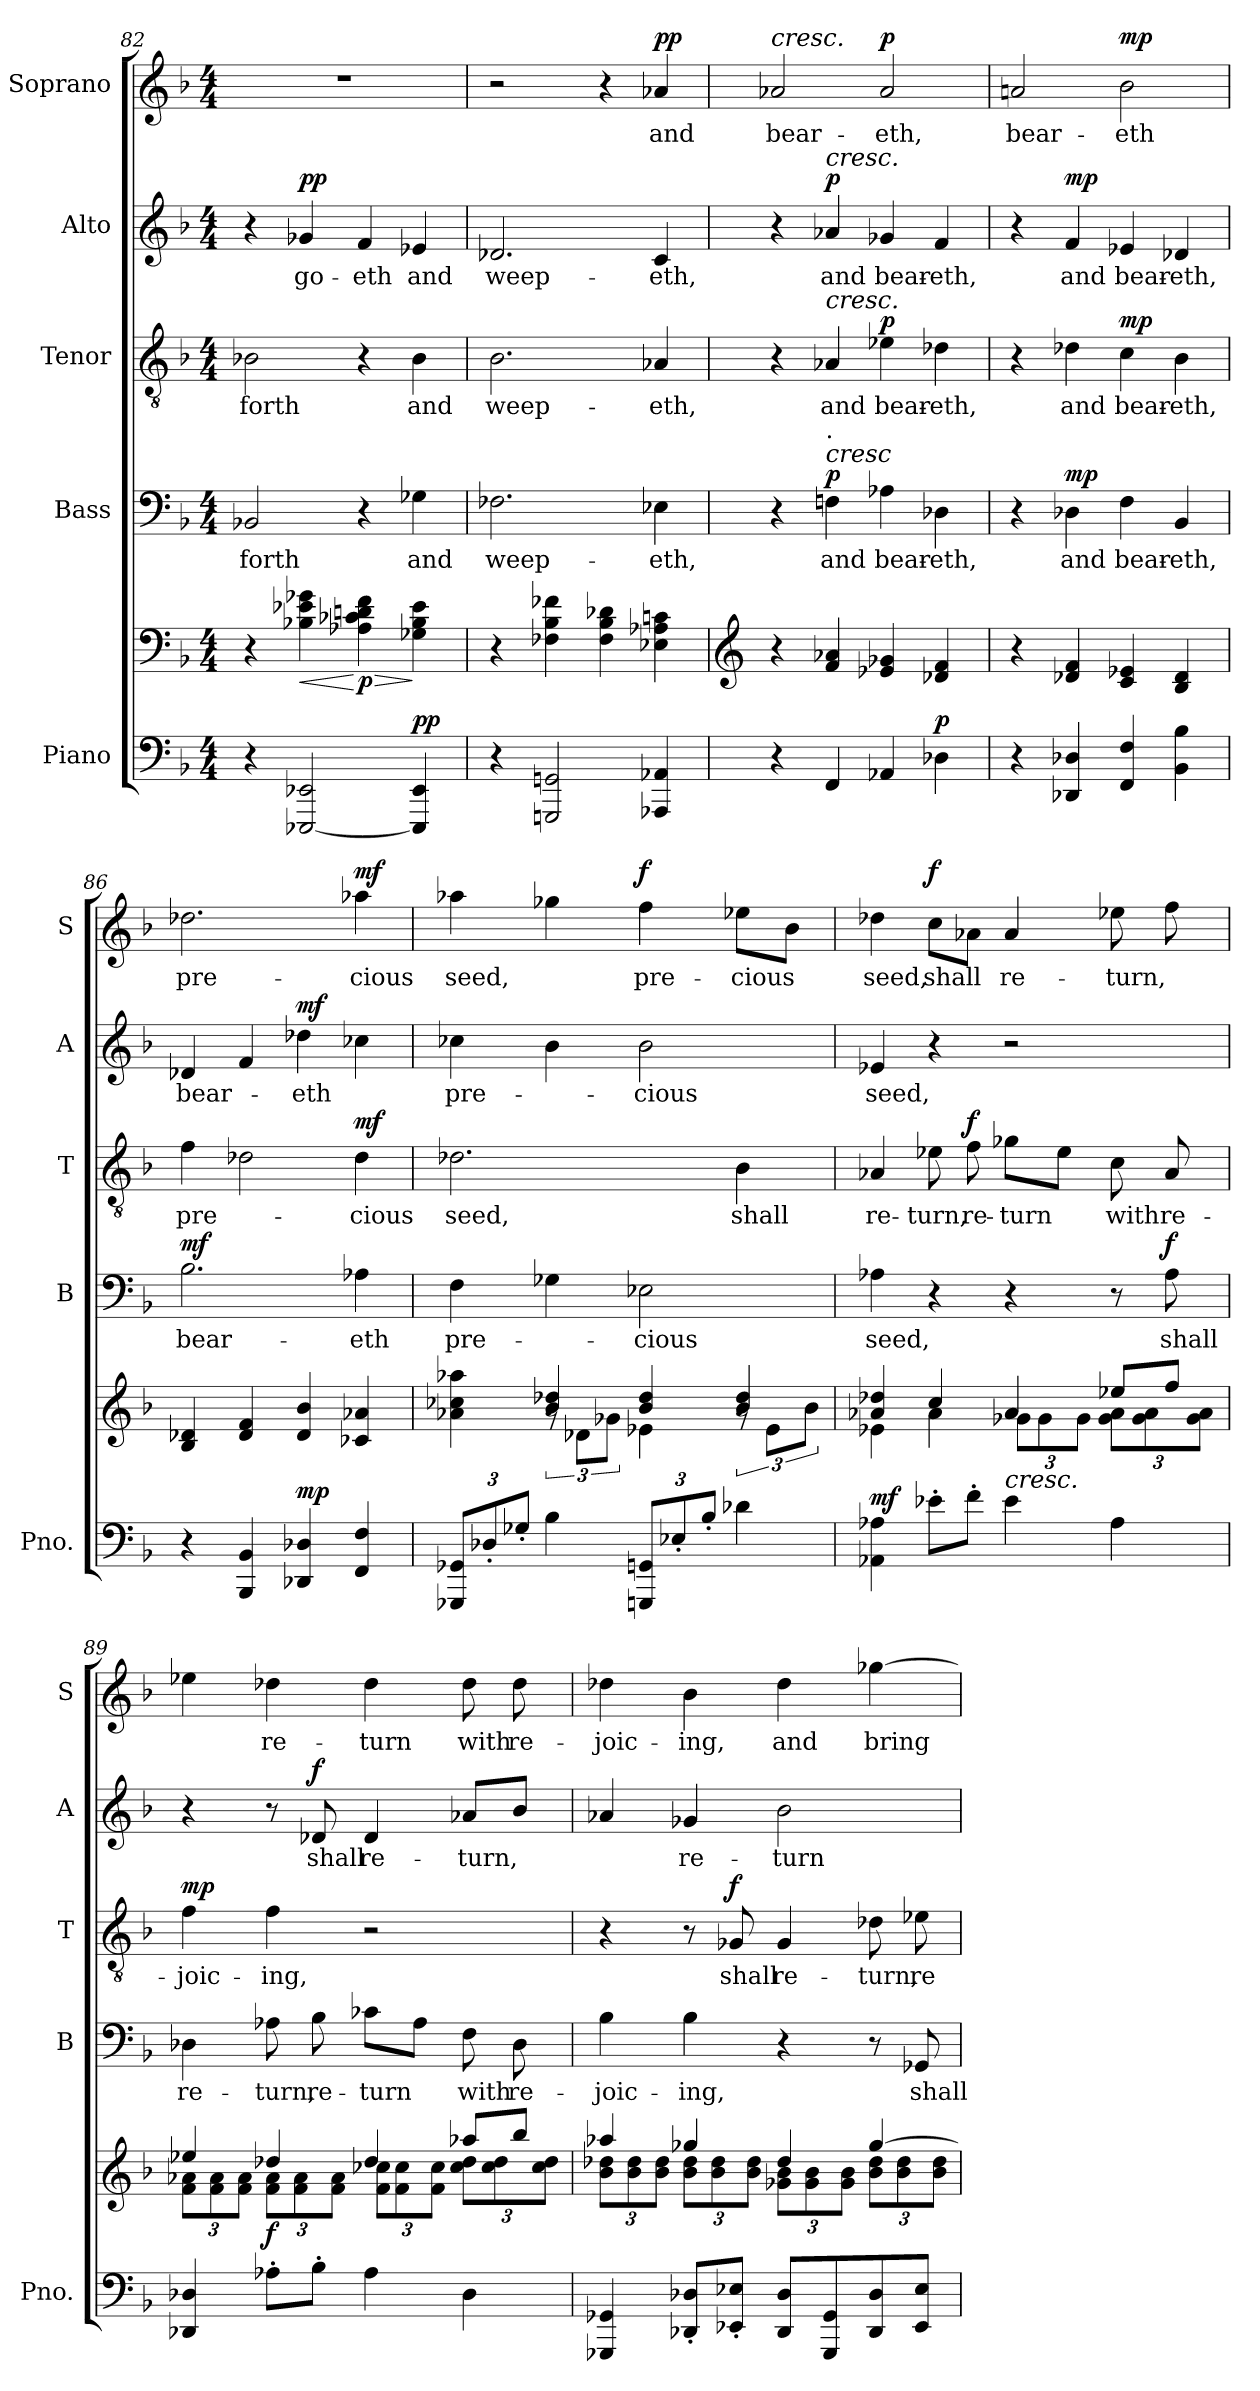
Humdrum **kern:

**kern	**kern	**dynam	**kern	**text	**dynam	**kern	**text	**dynam	**kern	**text	**dynam	**kern	**text	**dynam
*part5	*part5	*part5	*part4	*part4	*part4	*part3	*part3	*part3	*part2	*part2	*part2	*part1	*part1	*part1
*staff6	*staff5	*staff5/6	*staff4	*staff4	*staff4	*staff3	*staff3	*staff3	*staff2	*staff2	*staff2	*staff1	*staff1	*staff1
*I"Piano	*	*	*I"Bass	*	*	*I"Tenor	*	*	*I"Alto	*	*	*I"Soprano	*	*
*I'Pno.	*	*	*I'B	*	*	*I'T	*	*	*I'A	*	*	*I'S	*	*
*clefF4	*clefF4	*	*clefF4	*	*	*clefGv2	*	*	*clefG2	*	*	*clefG2	*	*
*k[b-]	*k[b-]	*	*k[b-]	*	*	*k[b-]	*	*	*k[b-]	*	*	*k[b-]	*	*
*M4/4	*M4/4	*	*M4/4	*	*	*M4/4	*	*	*M4/4	*	*	*M4/4	*	*
=82	=82	=82	=82	=82	=82	=82	=82	=82	=82	=82	=82	=82	=82	=82
!	!	!	!	!LO:LY:b	!	!	!LO:LY:b	!	!	!	!	!	!	!
4r	4r	.	2BB-X/	forth	.	2B-X\	forth	.	4r	.	.	1r	.	.
!	!	!LO:HP:b	!	!	!	!	!	!	!	!LO:LY:b	!LO:DY:a	!	!	!
[2EEE-X/ 2EE-X/	4B-X\ 4e-X\ 4g-X\	<	.	.	.	.	.	.	4g-X/	go-	pp	.	.	.
!	!	!LO:HP:n=1:b	!	!	!	!	!	!	!	!LO:LY:b	!	!	!	!
!	!	!LO:DY:n=1:b	!	!	!	!	!	!	!	!	!	!	!	!
.	4A-X\ 4c-X\ 4dn\ 4f\	[ > p	4r	.	.	4r	.	.	4f/	-eth	.	.	.	.
!	!	!LO:DY:n=2:a=2	!	!LO:LY:b	!	!	!LO:LY:b	!	!	!LO:LY:b	!	!	!	!
4EEE-/] 4EE-/	4G-X\ 4B-\ 4e-\	] pp	4G-X\	and	.	4B-\	and	.	4e-X/	and	.	.	.	.
!!LO:PB:g=z
=83	=83	=83	=83	=83	=83	=83	=83	=83	=83	=83	=83	=83	=83	=83
!	!	!	!	!LO:LY:b	!	!	!LO:LY:b	!	!	!LO:LY:b	!	!	!	!
4r	4r	.	2.F-X\	weep-	.	2.B-\	weep-	.	2.d-X/	weep-	.	2r	.	.
2GGGn/ 2GGn/	4F-X\ 4B-\ 4f-X\	.	.	.	.	.	.	.	.	.	.	.	.	.
.	4F-\ 4B-\ 4d-X\	.	.	.	.	.	.	.	.	.	.	4r	.	.
!	!	!	!	!LO:LY:b	!	!	!LO:LY:b	!	!	!LO:LY:b	!	!	!LO:LY:b	!LO:DY:a
4AAA-X/ 4AA-X/	4E-X\ 4A-X\ 4cn\	.	4E-X\	-eth,	.	4A-X/	-eth,	.	4c/	-eth,	.	4a-X/	and	pp
=84	=84	=84	=84	=84	=84	=84	=84	=84	=84	=84	=84	=84	=84	=84
*	*clefG2	*	*	*	*	*	*	*	*	*	*	*	*	*
!	!	!	!	!	!	!	!	!	!	!	!	!LO:TX:a:i:t=cresc.	!	!
!	!	!	!	!	!	!	!	!	!	!	!	!	!LO:LY:b	!
4r	4r	.	4r	.	.	4r	.	.	4r	.	.	2a-X/	bear-	.
!	!	!	!	!	!	!	!	!	!LO:TX:a:i:t=cresc.	!	!	!	!	!
!	!	!	!	!	!	!LO:TX:a:i:t=cresc.	!	!	!	!	!	!	!	!
!	!	!	!LO:TX:a:i:t=cresc	!	!	!	!	!	!	!	!	!	!	!
!	!	!	!LO:TX:a:t=.	!	!	!	!	!	!	!	!	!	!	!
!	!	!	!	!LO:LY:b	!LO:DY:a	!	!LO:LY:b	!	!	!LO:LY:b	!LO:DY:a	!	!	!
4FF/	4f/ 4a-X/	.	4Fn\	and	p	4A-X/	and	.	4a-X/	and	p	.	.	.
!	!	!	!	!LO:LY:b	!	!	!LO:LY:b	!LO:DY:a	!	!LO:LY:b	!	!	!LO:LY:b	!LO:DY:a
4AA-X/	4e-X/ 4g-X/	.	4A-X\	bear-	.	4e-X\	bear-	p	4g-X/	bear-	.	2a-/	-eth,	p
!	!	!LO:DY:a=2	!	!LO:LY:b	!	!	!LO:LY:b	!	!	!LO:LY:b	!	!	!	!
4D-X\	4d-X/ 4f/	p	4D-X\	-eth,	.	4d-X\	-eth,	.	4f/	-eth,	.	.	.	.
=85	=85	=85	=85	=85	=85	=85	=85	=85	=85	=85	=85	=85	=85	=85
!	!	!	!	!	!	!	!	!	!	!	!	!	!LO:LY:b	!
4r	4r	.	4r	.	.	4r	.	.	4r	.	.	2an/	bear-	.
!	!	!	!	!LO:LY:b	!LO:DY:a	!	!LO:LY:b	!	!	!LO:LY:b	!LO:DY:a	!	!	!
4DD-X/ 4D-X/	4d-X/ 4f/	.	4D-X\	and	mp	4d-X\	and	.	4f/	and	mp	.	.	.
!	!	!	!	!LO:LY:b	!	!	!LO:LY:b	!LO:DY:a	!	!LO:LY:b	!	!	!LO:LY:b	!LO:DY:a
4FF/ 4F/	4c/ 4e-X/	.	4F\	bear-	.	4c\	bear-	mp	4e-X/	bear-	.	2b-\	-eth	mp
!	!	!	!	!LO:LY:b	!	!	!LO:LY:b	!	!	!LO:LY:b	!	!	!	!
4BB-\ 4B-\	4B-/ 4d-/	.	4BB-/	-eth,	.	4B-\	-eth,	.	4d-X/	-eth,	.	.	.	.
=86	=86	=86	=86	=86	=86	=86	=86	=86	=86	=86	=86	=86	=86	=86
!	!	!	!	!LO:LY:b	!LO:DY:a	!	!LO:LY:b	!	!	!LO:LY:b	!	!	!LO:LY:b	!
4r	4B-/ 4d-X/	.	2.B-\	bear-	mf	4f\	pre-	.	4d-X/	bear-	.	2.dd-X\	pre-	.
4BBB-/ 4BB-/	4d-/ 4f/	.	.	.	.	2d-X\	.	.	4f/	.	.	.	.	.
!	!	!LO:DY:a=2	!	!	!	!	!	!	!	!LO:LY:b	!LO:DY:a	!	!	!
4DD-X/ 4D-X/	4d-/ 4b-/	mp	.	.	.	.	.	.	4dd-X\	-eth	mf	.	.	.
!	!	!	!	!LO:LY:b	!	!	!LO:LY:b	!LO:DY:a	!	!	!	!	!LO:LY:b	!LO:DY:a
4FF/ 4F/	4c-X/ 4a-X/	.	4A-X\	-eth	.	4d-\	-cious	mf	4cc-X\	.	.	4aa-X\	-cious	mf
=87	=87	=87	=87	=87	=87	=87	=87	=87	=87	=87	=87	=87	=87	=87
*Xbrackettup	*	*	*	*	*	*	*	*	*	*	*	*	*	*
*	*^	*	*	*	*	*	*	*	*	*	*	*	*	*
!	!	!	!	!	!LO:LY:b	!	!	!LO:LY:b	!	!	!LO:LY:b	!	!	!LO:LY:b	!
12GGG-X/ 12GG-X/L	4a-X\ 4cc-X\ 4aa-X\	4rgyy	.	4F\	pre-	.	2.d-X\	seed,	.	4cc-X\	pre-	.	4aa-X\	seed,	.
12D-X'/	.	.	.	.	.	.	.	.	.	.	.	.	.	.	.
12G-X'/J	.	.	.	.	.	.	.	.	.	.	.	.	.	.	.
4B-\	4b-/ 4dd-X/	12rg	.	4G-X\	.	.	.	.	.	4b-\	.	.	4gg-X\	.	.
.	.	12d-X\L	.	.	.	.	.	.	.	.	.	.	.	.	.
.	.	12g-X\J	.	.	.	.	.	.	.	.	.	.	.	.	.
!	!	!	!	!	!LO:LY:b	!	!	!	!	!	!LO:LY:b	!	!	!LO:LY:b	!LO:DY:a
12GGGn/ 12GGn/L	4b-/ 4dd-/	4e-X\	.	2E-X\	-cious	.	.	.	.	2b-\	-cious	.	4ff\	pre-	f
12E-X'/	.	.	.	.	.	.	.	.	.	.	.	.	.	.	.
12B-'/J	.	.	.	.	.	.	.	.	.	.	.	.	.	.	.
!	!	!	!	!	!	!	!	!LO:LY:b	!	!	!	!	!	!LO:LY:b	!
4d-X\	4b-/ 4dd-/	12rg	.	.	.	.	4B-\	shall	.	.	.	.	8ee-X\L	-cious	.
.	.	12e-\L	.	.	.	.	.	.	.	.	.	.	.	.	.
.	.	.	.	.	.	.	.	.	.	.	.	.	8b-\J	.	.
.	.	12b-\J	.	.	.	.	.	.	.	.	.	.	.	.	.
!!LO:LB:g=z
=88	=88	=88	=88	=88	=88	=88	=88	=88	=88	=88	=88	=88	=88	=88	=88
!	!	!	!LO:DY:a=2	!	!LO:LY:b	!	!	!LO:LY:b	!	!	!LO:LY:b	!	!	!LO:LY:b	!
4AA-X\ 4A-X\	4a-X/ 4dd-X/	4e-X\	mf	4A-X\	seed,	.	4A-X/	re-	.	4e-X/	seed,	.	4dd-X\	seed,	.
!	!	!	!	!	!	!	!	!LO:LY:b	!	!	!	!	!	!LO:LY:b	!LO:DY:a
8e-X'\L	4cc/	4a-\	.	4r	.	.	8e-X\	-turn,	.	4r	.	.	8cc\L	shall	f
!	!	!	!	!	!	!	!	!LO:LY:b	!LO:DY:a	!	!	!	!	!	!
8f'\J	.	.	.	.	.	.	8f\	re-	f	.	.	.	8a-X\J	.	.
*	*	*Xbrackettup	*	*	*	*	*	*	*	*	*	*	*	*	*
!LO:TX:a:i:t=cresc.	!	!	!	!	!	!	!	!	!	!	!	!	!	!	!
!	!	!	!	!	!	!	!	!LO:LY:b	!	!	!	!	!	!LO:LY:b	!
4e-\	4a-/	12g-X\L	.	4r	.	.	8g-X\L	-turn	.	2r	.	.	4a-/	re-	.
.	.	12g-\	.	.	.	.	.	.	.	.	.	.	.	.	.
.	.	.	.	.	.	.	8e-\J	.	.	.	.	.	.	.	.
.	.	12g-\J	.	.	.	.	.	.	.	.	.	.	.	.	.
!	!	!	!	!	!	!	!	!LO:LY:b	!	!	!	!	!	!LO:LY:b	!
4A-\	8ee-X/L	12g-\ 12a-\L	.	8r	.	.	8c\	with	.	.	.	.	8ee-X\	-turn,	.
.	.	12g-\ 12a-\	.	.	.	.	.	.	.	.	.	.	.	.	.
!	!	!	!	!	!LO:LY:b	!LO:DY:a	!	!LO:LY:b	!	!	!	!	!	!	!
.	8ff/J	.	.	8A-\	shall	f	8A-/	re-	.	.	.	.	8ff\	.	.
.	.	12g-\ 12a-\J	.	.	.	.	.	.	.	.	.	.	.	.	.
=89	=89	=89	=89	=89	=89	=89	=89	=89	=89	=89	=89	=89	=89	=89	=89
!	!	!	!	!	!LO:LY:b	!	!	!LO:LY:b	!LO:DY:a	!	!	!	!	!	!
4DD-X/ 4D-X/	4ee-X/	12f\ 12a-X\L	.	4D-X\	re-	.	4f\	-joic-	mp	4r	.	.	4ee-X\	.	.
.	.	12f\ 12a-\	.	.	.	.	.	.	.	.	.	.	.	.	.
.	.	12f\ 12a-\J	.	.	.	.	.	.	.	.	.	.	.	.	.
!	!	!	!LO:DY:a=2	!	!LO:LY:b	!	!	!LO:LY:b	!	!	!	!	!	!LO:LY:b	!
8A-X'\L	4dd-X/	12f\ 12a-\L	f	8A-X\	-turn,	.	4f\	-ing,	.	8r	.	.	4dd-X\	re-	.
.	.	12f\ 12a-\	.	.	.	.	.	.	.	.	.	.	.	.	.
!	!	!	!	!	!LO:LY:b	!	!	!	!	!	!LO:LY:b	!LO:DY:a	!	!	!
8B-'\J	.	.	.	8B-\	re-	.	.	.	.	8d-X/	shall	f	.	.	.
.	.	12f\ 12a-\J	.	.	.	.	.	.	.	.	.	.	.	.	.
!	!	!	!	!	!LO:LY:b	!	!	!	!	!	!LO:LY:b	!	!	!LO:LY:b	!
4A-\	4dd-/	12f\ 12cc-X\L	.	8c-X\L	-turn	.	2r	.	.	4d-/	re-	.	4dd-\	-turn	.
.	.	12f\ 12cc-\	.	.	.	.	.	.	.	.	.	.	.	.	.
.	.	.	.	8A-\J	.	.	.	.	.	.	.	.	.	.	.
.	.	12f\ 12cc-\J	.	.	.	.	.	.	.	.	.	.	.	.	.
!	!	!	!	!	!LO:LY:b	!	!	!	!	!	!LO:LY:b	!	!	!LO:LY:b	!
4D-\	8aa-X/L	12cc-\ 12dd-\L	.	8F\	with	.	.	.	.	8a-X/L	-turn,	.	8dd-\	with	.
.	.	12cc-\ 12dd-\	.	.	.	.	.	.	.	.	.	.	.	.	.
!	!	!	!	!	!LO:LY:b	!	!	!	!	!	!	!	!	!LO:LY:b	!
.	8bb-/J	.	.	8D-\	re-	.	.	.	.	8b-/J	.	.	8dd-\	re-	.
.	.	12cc-\ 12dd-\J	.	.	.	.	.	.	.	.	.	.	.	.	.
=90	=90	=90	=90	=90	=90	=90	=90	=90	=90	=90	=90	=90	=90	=90	=90
!	!	!	!	!	!LO:LY:b	!	!	!	!	!	!	!	!	!LO:LY:b	!
4GGG-X/ 4GG-X/	4aa-X/	12b-\ 12dd-X\L	.	4B-\	-joic-	.	4r	.	.	4a-X/	.	.	4dd-X\	-joic-	.
.	.	12b-\ 12dd-\	.	.	.	.	.	.	.	.	.	.	.	.	.
.	.	12b-\ 12dd-\J	.	.	.	.	.	.	.	.	.	.	.	.	.
!	!	!	!	!	!LO:LY:b	!	!	!	!	!	!LO:LY:b	!	!	!LO:LY:b	!
8DD-X/' 8D-X/'L	4gg-X/	12b-\ 12dd-\L	.	4B-\	-ing,	.	8r	.	.	4g-X/	re-	.	4b-\	-ing,	.
.	.	12b-\ 12dd-\	.	.	.	.	.	.	.	.	.	.	.	.	.
!	!	!	!	!	!	!	!	!LO:LY:b	!LO:DY:a	!	!	!	!	!	!
8EE-X/' 8E-X/'J	.	.	.	.	.	.	8G-X/	shall	f	.	.	.	.	.	.
.	.	12b-\ 12dd-\J	.	.	.	.	.	.	.	.	.	.	.	.	.
!	!	!	!	!	!	!	!	!LO:LY:b	!	!	!LO:LY:b	!	!	!LO:LY:b	!
8DD-/ 8D-/L	4dd-/	12g-X\ 12b-\L	.	4r	.	.	4G-/	re-	.	2b-\	-turn	.	4dd-\	and	.
.	.	12g-\ 12b-\	.	.	.	.	.	.	.	.	.	.	.	.	.
8GGG-/ 8GG-/	.	.	.	.	.	.	.	.	.	.	.	.	.	.	.
.	.	12g-\ 12b-\J	.	.	.	.	.	.	.	.	.	.	.	.	.
!	!	!	!	!	!	!	!	!LO:LY:b	!	!	!	!	!	!LO:LY:b	!
8DD-/ 8D-/	[4gg-/	12b-\ 12dd-\L	.	8r	.	.	8d-X\	-turn,	.	.	.	.	[4gg-X\	bring	.
.	.	12b-\ 12dd-\	.	.	.	.	.	.	.	.	.	.	.	.	.
!	!	!	!	!	!LO:LY:b	!	!	!LO:LY:b	!	!	!	!	!	!	!
8EE-/ 8E-/J	.	.	.	8GG-X/	shall	.	8e-X\	re-	.	.	.	.	.	.	.
.	.	12b-\ 12dd-\J	.	.	.	.	.	.	.	.	.	.	.	.	.
*	*v	*v	*	*	*	*	*	*	*	*	*	*	*	*	*
=	=	=	=	=	=	=	=	=	=	=	=	=	=	=
*-	*-	*-	*-	*-	*-	*-	*-	*-	*-	*-	*-	*-	*-	*-
